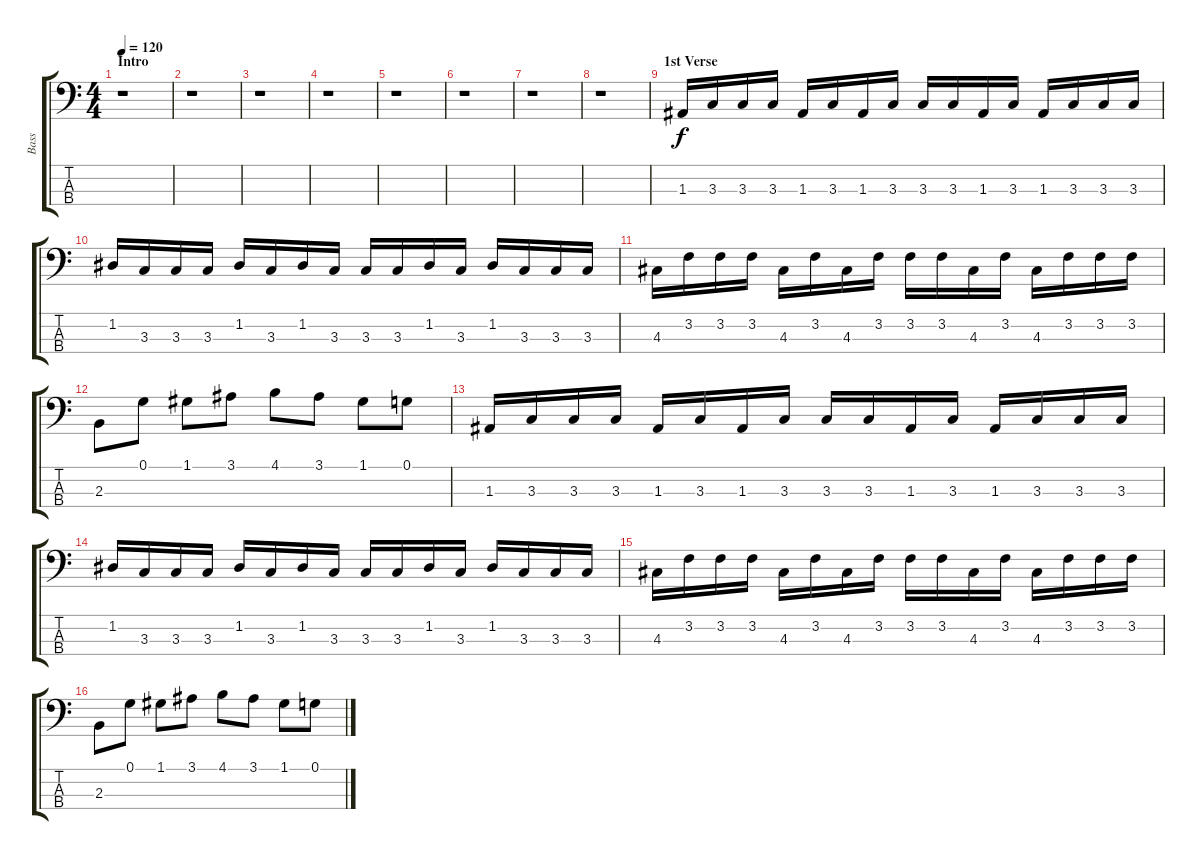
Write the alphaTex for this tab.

\track ("Bass" "Bass") {instrument electricbasspick}
\staff {score tabs}
\tuning (G2 D2 A1 E1) {hide}
\ts (4 4)
\section ("" "Intro")
\tempo 120
\clef f4
\ks c
r.1{dy f instrument electricbasspick} |
r.1 |
r.1 |
r.1 |
r.1 |
r.1 |
r.1 |
r.1 |
\section ("" "1st Verse")
1.3.16 3.3.16 3.3.16 3.3.16 1.3.16 3.3.16 1.3.16 3.3.16 3.3.16 3.3.16 1.3.16 3.3.16 1.3.16 3.3.16 3.3.16 3.3.16 |
1.2.16 3.3.16 3.3.16 3.3.16 1.2.16 3.3.16 1.2.16 3.3.16 3.3.16 3.3.16 1.2.16 3.3.16 1.2.16 3.3.16 3.3.16 3.3.16 |
4.3.16 3.2.16 3.2.16 3.2.16 4.3.16 3.2.16 4.3.16 3.2.16 3.2.16 3.2.16 4.3.16 3.2.16 4.3.16 3.2.16 3.2.16 3.2.16 |
2.3.8 0.1.8 1.1.8 3.1.8 4.1.8 3.1.8 1.1.8 0.1.8 |
1.3.16 3.3.16 3.3.16 3.3.16 1.3.16 3.3.16 1.3.16 3.3.16 3.3.16 3.3.16 1.3.16 3.3.16 1.3.16 3.3.16 3.3.16 3.3.16 |
1.2.16 3.3.16 3.3.16 3.3.16 1.2.16 3.3.16 1.2.16 3.3.16 3.3.16 3.3.16 1.2.16 3.3.16 1.2.16 3.3.16 3.3.16 3.3.16 |
4.3.16 3.2.16 3.2.16 3.2.16 4.3.16 3.2.16 4.3.16 3.2.16 3.2.16 3.2.16 4.3.16 3.2.16 4.3.16 3.2.16 3.2.16 3.2.16 |
2.3.8 0.1.8 1.1.8 3.1.8 4.1.8 3.1.8 1.1.8 0.1.8
